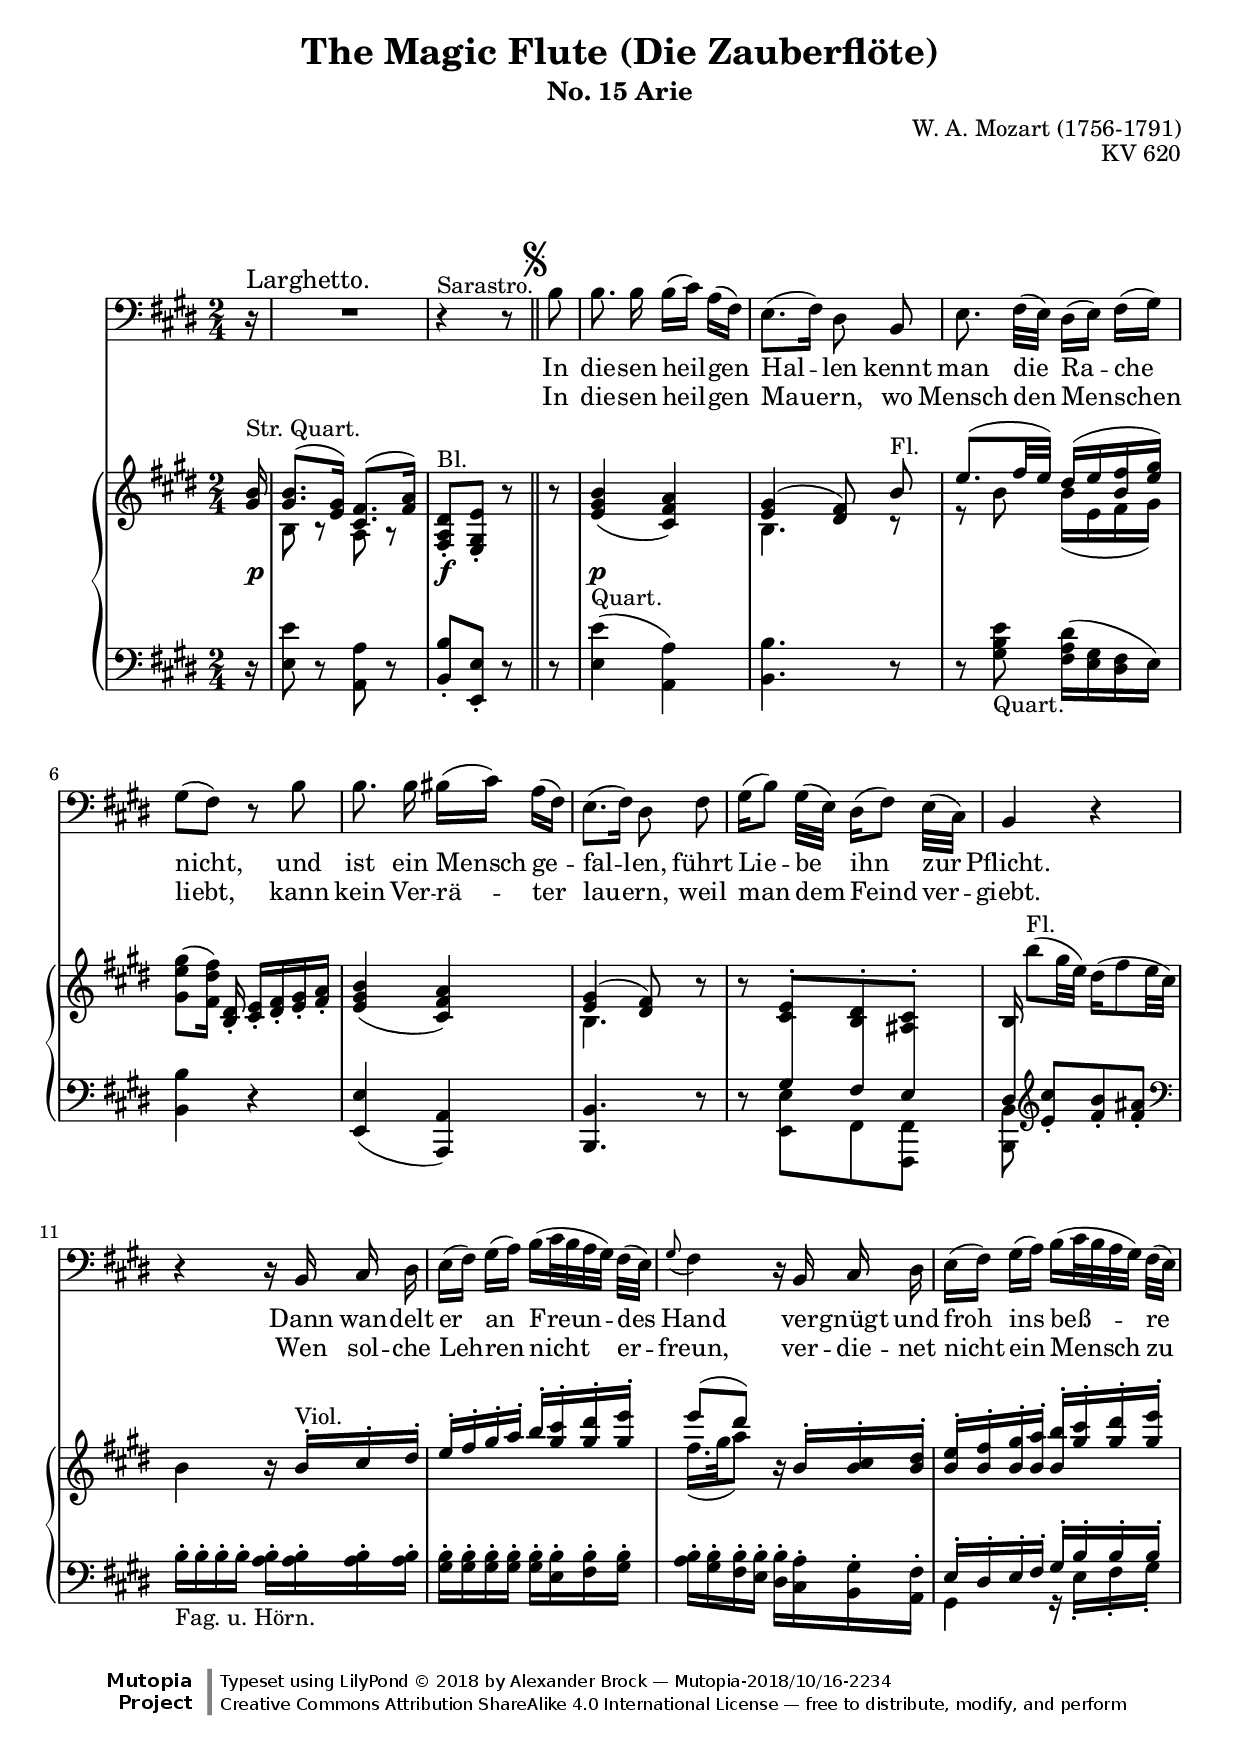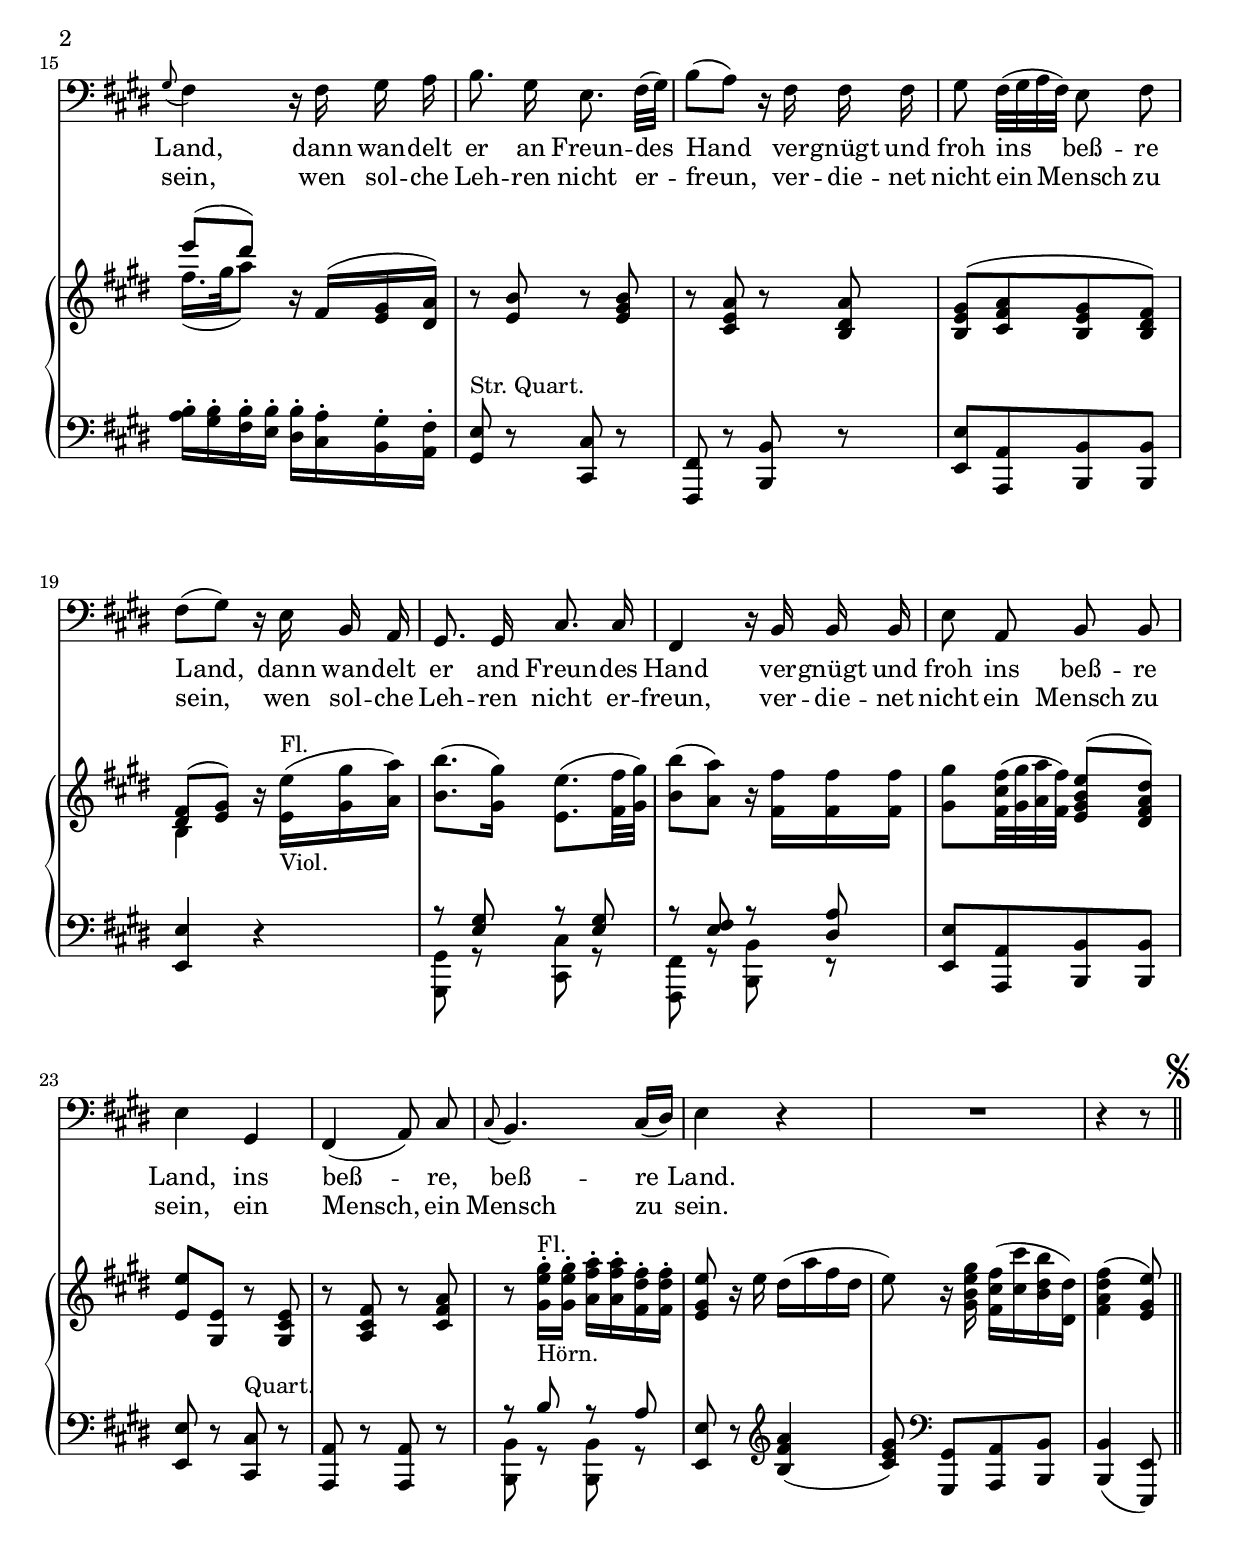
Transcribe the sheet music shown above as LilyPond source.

\version "2.19.65"

\paper {
  ragged-bottom = ##f
  ragged-last-bottom = ##f

  system-system-spacing =
  #'(
      %(basic-distance . 0)
      %(minimum-distance . 0)
      %(padding . 5)
      %(stretchability . 20)
      )
}

\include "articulate.ly"

\header {

  title = "The Magic Flute (Die Zauberflöte)"
  subtitle = "No. 15 Arie"
  composer = "W. A. Mozart (1756-1791)"
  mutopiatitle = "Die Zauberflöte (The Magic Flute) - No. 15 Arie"
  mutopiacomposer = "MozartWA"
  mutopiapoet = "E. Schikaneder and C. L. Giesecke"
  opus = "KV 620"
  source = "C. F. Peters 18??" % IMSLP272122-PMLP20137-Zauberfloete_(Partitur_Peters).pdf
  date = "1791"
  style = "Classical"
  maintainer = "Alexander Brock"
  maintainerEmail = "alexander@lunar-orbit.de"
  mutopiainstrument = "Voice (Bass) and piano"

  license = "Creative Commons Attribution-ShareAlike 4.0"

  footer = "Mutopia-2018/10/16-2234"
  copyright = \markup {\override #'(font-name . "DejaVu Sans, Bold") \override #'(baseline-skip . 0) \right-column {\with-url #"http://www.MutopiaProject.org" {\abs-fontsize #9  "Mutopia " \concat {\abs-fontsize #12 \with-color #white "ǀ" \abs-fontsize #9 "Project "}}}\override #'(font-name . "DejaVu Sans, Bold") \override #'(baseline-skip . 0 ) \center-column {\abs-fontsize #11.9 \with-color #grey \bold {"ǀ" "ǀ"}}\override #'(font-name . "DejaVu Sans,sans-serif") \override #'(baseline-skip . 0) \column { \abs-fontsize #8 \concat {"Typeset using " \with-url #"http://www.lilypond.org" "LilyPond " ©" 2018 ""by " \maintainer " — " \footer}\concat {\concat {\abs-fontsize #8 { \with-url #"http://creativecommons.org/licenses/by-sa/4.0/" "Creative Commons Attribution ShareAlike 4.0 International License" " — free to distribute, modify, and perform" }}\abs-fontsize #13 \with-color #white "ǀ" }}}
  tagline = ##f
}

mysegno = {
  \once \override Score.RehearsalMark.font-size = #1
  \mark \markup { \musicglyph #"scripts.segno" }
}

melodyintro = \relative c {
  \set Score.tempoHideNote = ##t
  \tempo 8 = 60
  \partial 16
  r16^\markup{\larger{"Larghetto."}} |
  R2 |
  r4^"Sarastro." r8 \bar "||" \mysegno
}

melodylayout = \relative c {
  b'8 |
  b8. \noBeam b16 b([ cis]) a( fis)
  e8.( fis16) dis8 \noBeam b
  e8. fis32([ e]) dis16([ e]) fis( gis)
  gis8( fis)r b
  b8. \noBeam b16 bis([ cis]) a( fis)
  e8.( fis16) dis8 \noBeam fis
  gis16( b8) gis32([ e]) dis16([ fis8]) e32( cis)
  b4 r
  r r16 b \noBeam cis \noBeam dis
  e([ fis)] gis([ a)] b([ cis32 b a gis)] fis( e)
  \appoggiatura gis8 fis4 r16 b, \noBeam cis \noBeam dis
  e([ fis)] gis([ a)] b([ cis32 b a gis)] fis( e)
  \appoggiatura gis8 fis4 r16 fis \noBeam gis \noBeam a
  b8. \noBeam gis16 e8. fis32([ gis])
  b8( a)r16 fis \noBeam fis \noBeam fis
  gis8 \noBeam fis32( gis a fis) e8 \noBeam fis
  fis( gis)r16 e \noBeam b \noBeam a
  gis8. \noBeam gis16 cis8. \noBeam cis16
  fis,4r16 b \noBeam b \noBeam b
  e8 \noBeam a, b \noBeam b
  e4 gis,
  fis( a8) \noBeam  cis
  \appoggiatura cis b4. cis16( dis)
  e4r
  R2
  r4 r8
  \bar "||"


}

melodymidi = \relative c {
  b'8 |
  b8. \noBeam b16 b([ cis]) a( fis)
  e8.( fis16) dis8 \noBeam b
  e8. fis32([ e]) dis16([ e]) fis( gis)
  gis8( fis)r b
  b8. \noBeam b16 bis([ cis]) a( fis)
  e8.( fis16) dis8 \noBeam fis
  gis16( b8) gis32([ e]) dis16([ fis8]) e32( cis)
  b4 r
  r r16 b \noBeam cis \noBeam dis
  e([ fis)] gis([ a)] b([ cis32 b a gis)] fis( e)
  gis8( fis8) r16 b, \noBeam cis \noBeam dis
  e([ fis)] gis([ a)] b([ cis32 b a gis)] fis( e)
  gis8( fis8) r16 fis \noBeam gis \noBeam a
  b8. \noBeam gis16 e8. fis32([ gis])
  b8( a)r16 fis \noBeam fis \noBeam fis
  gis8 \noBeam fis32( gis a fis) e8 \noBeam fis
  fis( gis)r16 e \noBeam b \noBeam a
  gis8. \noBeam gis16 cis8. \noBeam cis16
  fis,4r16 b \noBeam b \noBeam b
  e8 \noBeam a, b \noBeam b
  e4 gis,
  fis( a8) \noBeam  cis
  cis8( b4) cis16( dis)
  e4r
  r2
  r4 r8
  \bar "||"


}

rhintro =  \relative c' {
  \partial 16
  <gis' b>16^"Str. Quart." |
  <<
    {<gis b>8. ( <e gis>16) <cis fis>8.( <fis a>16) | } \\
    { b,8 r a a\rest | }
  >>
  <fis a dis>8-.^"Bl." <e gis e'>-. r
  \bar "||" \mysegno
}

rh =  \relative c' {

  r8 |
  <e gis b>4( <cis fis a>) |
  <<
    {
      <e gis>4( <dis fis>8) \noBeam b'^\markup{"Fl."} |
      e8.( fis32 e) dis16( e <b fis'> <e gis>)|
    }
    \\ {
      b,4. r8|
      r8 b' b16( e, fis gis) |
    }
  >>
  <gis e' gis>8([ <fis dis' fis>16]) \noBeam
  <b, dis>-. <cis e>-. <dis fis>-. <e gis>-. <fis a>-. |
  <e gis b>4( <cis fis a>) |
  <<
    { <e gis>4( <dis fis>8)} \\
    { b4. }
  >> r8|
  r8
  \voiceOne
  \autoBeamOff
  \crossStaff { <cis e>-.[ <b dis>-. <ais cis>-.]}|
  \autoBeamOn
  b16 \noBeam \stemDown b''8^"Fl."( gis32 e) dis16( fis8 e32 cis)|
  b4 b16\rest \stemUp b-.^"Viol." cis-. dis-.|
  e-. fis-. gis-. a-. b-. <gis cis>-. <gis dis'>-. <gis e'>-.|
  << { e'8( dis)} \\ { fis,16.( gis32 a8)} >> b,16\rest b-. <b cis>-. <b dis>-. |
  <b e>-. <b fis'>-. <b gis'>-. <b a'>-. <b b'>-. <gis' cis>-. <gis dis'>-. <gis e'>-.|
  << { e'8( dis)} \\ { fis,16.( gis32 a8)} >> b,16\rest fis16( <e gis> <dis a'>)|
  b'8\rest <e, b'> b'\rest <e, gis b>|
  b'\rest <cis, e a> b'\rest <b, dis a'>|
  <b e gis>([ <cis fis a> <b e gis> <b dis fis>])|
  << { <dis fis>( <e gis>) } \\{ b4} >> b'16\rest \stemNeutral <e, e'>^"Fl."_"Viol."( <gis gis'> <a a'>)|
  <b b'>8.( <gis gis'>16) <e e'>8.( <fis fis'>32 <gis gis'>)|
  <b b'>8( <a a'>) b16\rest <fis fis'> <fis fis'> <fis fis'>
  <gis gis'>8 <fis cis' fis>32( <gis gis'> <a a'> <fis fis'>) <e gis b e>8( <dis fis a dis>)|
  <e e'> <gis, e'> b'\rest <gis, cis e>|
  b'8\rest <a, cis fis> b'\rest <cis, fis a>|
  b'\rest <gis e' gis>16-.^"Fl."_"Hörn." <gis e' gis>-. <a fis' a>-. <a fis' a>-. <fis dis' fis>-. <fis dis' fis>-.|
  <e gis e'>8 b'16\rest e dis( a' fis dis|
  e8) b16\rest <gis b e gis> <fis cis' fis>( <cis' cis'> <b dis b'> <dis, dis'>)|
  <fis a dis fis>4( <e gis e'>8)

  \bar "||" \mysegno
}

lhintro = \relative c {
  \partial 16
  r16
  <e e'>8r <a, a'>r|
  <b b'>-. <e, e'>-.r \bar "||"  \mysegno
}

lh = \relative c {
  r8 |
  <e e'>4(^"Quart." <a, a'>)|
  <b b'>4.r8
  r8 <gis' b e>_"Quart." <fis a dis>16( <e gis> <dis fis> e)
  <b b'>4r|
  <e, e'>( <a, a'>)|
  <b b'>4. r8|
  r8 <<  \crossStaff{\autoBeamOff gis'' fis e dis16 \autoBeamOn} \\ {<e, e'>8[ fis <fis, fis'>] | <b b'> } >>
  \clef treble <e'' cis'>-.[ <fis b>-. <fis ais>-.] |
  \clef bass b,16-._"Fag. u. Hörn." b-. b-. b-. <a b>-. <a b>-. <a b>-. <a b>-.|
  <gis b>-. <gis b>-. <gis b>-. <gis b>-. <gis b>-. <e b'>-. <fis b>-. <gis b>-. |
  <a b>-. <gis b>-. <fis b>-. <e b'>-. <dis b'>-. <cis a'>-. <b gis'>-. <a fis'>-. |
  << { e'-. dis-. e-. fis-. gis-. b-. b-. b-.} \\ {gis,4 r16 e'-. fis-. gis-.} >>
  <a b>-. <gis b>-. <fis b>-. <e b'>-. <dis b'>-. <cis a'>-. <b gis'>-. <a fis'>-.|
  <gis e'>8^"Str. Quart." r <cis, cis'>r|
  <fis, fis'>r <b b'>r |
  <e e'>[ <a, a'> <b b'> <b b'>]|
  <e e'>4 r
  <<
    {
      r8 <e' gis> r <e gis>|
      r <e fis> r <dis a'>
    } \\ {
      <gis,, gis'>8r <cis cis'>r|
      <fis, fis'>r <b b'>r
    }
  >>
  <e e'>[ <a, a'> <b b'> <b b'>]
  <e e'>8 r <cis cis'>^"Quart." r|
  <a a'>r <a a'>r |
  << {r b'' r a} \\ { <b,, b'>r <b b'>r } >>
  <e e'>8 r \clef treble <b'' fis' a>4( |
  <cis e gis>8) \clef bass <gis,, gis'>[ <a a'> <b b'>]|
  <b b'>4( <e, e'>8)

  \bar "||"
}

songtext =  \lyricmode {
  %\override LyricText.self-alignment-X = #LEFT
  In die -- sen heil -- gen Hal -- len
  kennt man die Ra -- che nicht,
  und ist ein Mensch ge -- fal -- len, führt
  Lie -- be ihn zur Pflicht.
  Dann wan -- delt er an Freun -- des Hand
  ver -- gnügt und froh ins beß -- re Land,
  dann wan -- delt er an Freun -- des Hand
  ver -- gnügt  und froh ins beß -- re Land,
  dann wan -- delt er and Freun -- des Hand
  ver -- gnügt und froh ins beß -- re Land,
  ins beß -- re, beß -- re Land.
}

songtexttwo =  \lyricmode {
  %\override LyricText.self-alignment-X = #LEFT
  In die -- sen heil -- gen Mau -- ern,
  wo Mensch den Men -- schen liebt,
  kann kein Ver -- rä -- ter lau -- ern,
  weil man dem Feind ver -- giebt.
  Wen sol -- che Leh -- ren nicht er -- freun,
  ver -- die -- net nicht ein Mensch zu sein,
  wen sol -- che Leh -- ren nicht er -- freun,
  ver -- die -- net nicht ein Mensch zu sein,
  wen sol -- che Leh -- ren nicht er -- freun,
  ver -- die -- net nicht ein Mensch zu sein,
  ein Mensch, ein Mensch zu sein.
}


% The score definition
\score {

  \layout {
    \context {
      \RemoveEmptyStaffContext
    }
    \context {
      \PianoStaff
      \consists #Span_stem_engraver
    }
    indent = 8 \mm
  }
  <<

    \time 2/4

    \override Score.VerticalAxisGroup #'remove-first = ##t
    \new Staff <<

      \new Voice = "mel" { \clef bass \key e \major \melodyintro \melodylayout}
      \new Lyrics = "one" \lyricsto mel \songtext
      \new Lyrics = "two" \lyricsto mel \songtexttwo
    >>
    \new PianoStaff <<
      \new Staff = "right"
      <<
        { \key e \major \rhintro \rh}
      >>
      \new Dynamics {
        s16\p
        s2
        s2 \f
        r2 \p
      }
      \new Staff = "left"
      <<
        \new Voice { \clef bass \key e \major \lhintro \lh}
      >>

    >>

  >>


}


\score {

  <<

    \time 2/4

    \override Score.VerticalAxisGroup #'remove-first = ##t
    \new Staff <<
      \set Staff.midiInstrument = #"reed organ"
      \new Voice = "mel" { \clef bass \key e \major \melodyintro \melodymidi \melodymidi}
      \new Voice = "meloct" { \clef bass \key e \major \transpose c c' {\melodyintro \melodymidi \melodymidi}}
      \new Lyrics = "one" \lyricsto mel \songtext
      \new Lyrics = "two" \lyricsto mel \songtexttwo
    >>
    \new PianoStaff <<
      \new Staff \with {
        \consists #Merge_rests_engraver
      }
      <<
        \set Staff.midiInstrument = #"acoustic grand"
        \new Voice { \key e \major \rhintro \rh \rh}
      >>
      \new Dynamics {
        s16\p
        s2
        s2 \f
        r2 \p
      }
      \new Staff \with {
        \consists #Merge_rests_engraver
      }
      <<
        \set Staff.midiInstrument = #"acoustic grand"
        \new Voice { \clef bass \key e \major \lhintro \lh \lh }
      >>

    >>

  >>

  \midi {
    \tempo 8 = 60
    \context {
      \Score
      midiMinimumVolume = #0.8
      midiMaximumVolume = #0.8
    }
  }
}
